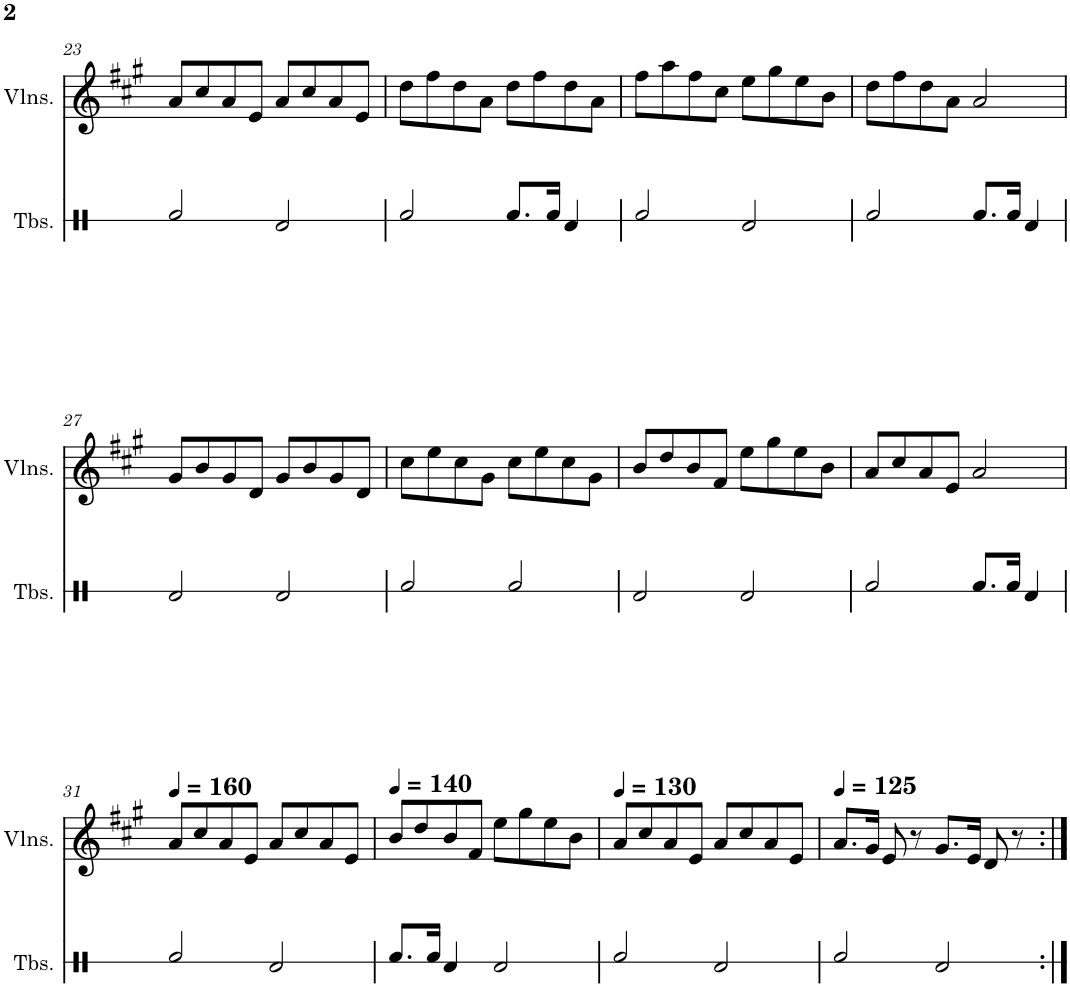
**kern	**kern
*part2	*part1
*staff2	*staff1
*I"Tablas	*I"Violins
*I'Tbs.	*I'Vlns.
!!LO:PB:g=z
*clefX	*clefG2
*k[]	*k[f#c#g#]
*M4/4	*M4/4
=23	=23
2Rf/	8a/L
.	8cc#/
.	8a/
.	8e/J
2Rd/	8a/L
.	8cc#/
.	8a/
.	8e/J
=24	=24
2Rf/	8dd\L
.	8ff#\
.	8dd\
.	8a\J
8.Rf/L	8dd\L
.	8ff#\
16Rf/Jk	.
4Rd/	8dd\
.	8a\J
=25	=25
2Rf/	8ff#\L
.	8aa\
.	8ff#\
.	8cc#\J
2Rd/	8ee\L
.	8gg#\
.	8ee\
.	8b\J
=26	=26
2Rf/	8dd\L
.	8ff#\
.	8dd\
.	8a\J
8.Rf/L	2a/
16Rf/Jk	.
4Rd/	.
!!LO:LB:g=z
=27	=27
2Rd/	8g#/L
.	8b/
.	8g#/
.	8d/J
2Rd/	8g#/L
.	8b/
.	8g#/
.	8d/J
=28	=28
2Rf/	8cc#\L
.	8ee\
.	8cc#\
.	8g#\J
2Rf/	8cc#\L
.	8ee\
.	8cc#\
.	8g#\J
=29	=29
2Rd/	8b/L
.	8dd/
.	8b/
.	8f#/J
2Rd/	8ee\L
.	8gg#\
.	8ee\
.	8b\J
=30	=30
2Rf/	8a/L
.	8cc#/
.	8a/
.	8e/J
8.Rf/L	2a/
16Rf/Jk	.
4Rd/	.
!!LO:LB:g=z
=31	=31
*	*MM160
2Rf/	8a/L
.	8cc#/
.	8a/
.	8e/J
2Rd/	8a/L
.	8cc#/
.	8a/
.	8e/J
=32	=32
*	*MM140
8.Rf/L	8b/L
.	8dd/
16Rf/Jk	.
4Rd/	8b/
.	8f#/J
2Rd/	8ee\L
.	8gg#\
.	8ee\
.	8b\J
=33	=33
*	*MM130
2Rf/	8a/L
.	8cc#/
.	8a/
.	8e/J
2Rd/	8a/L
.	8cc#/
.	8a/
.	8e/J
=34	=34
*	*MM125
2Rf/	8.a/L
.	16g#/Jk
.	8e/
.	8r
2Rd/	8.g#/L
.	16e/Jk
.	8d/
.	8r
=:|!	=:|!
*-	*-
